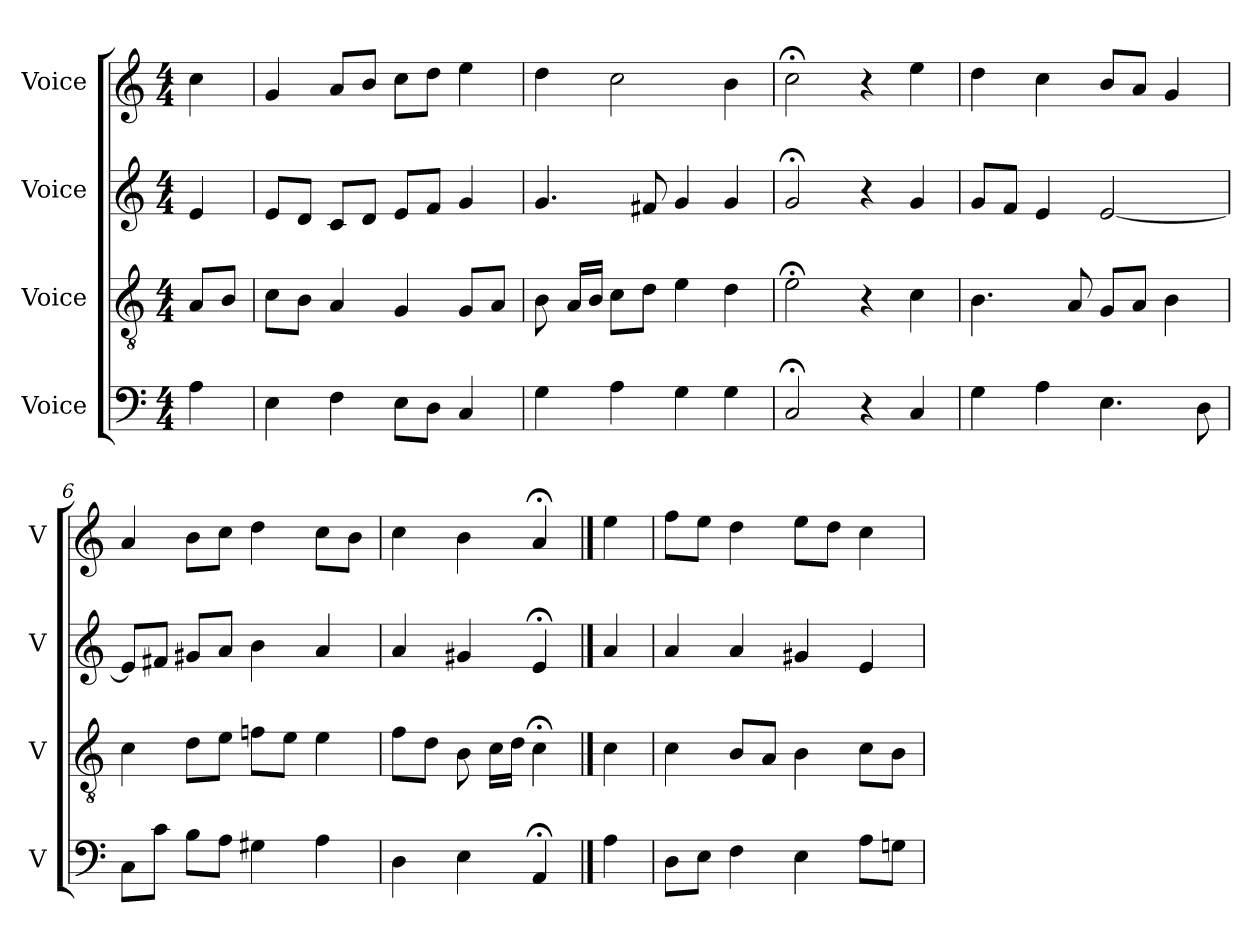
**kern	**kern	**kern	**kern
*part4	*part3	*part2	*part1
*staff4	*staff3	*staff2	*staff1
*I"Voice	*I"Voice	*I"Voice	*I"Voice
*I'V	*I'V	*I'V	*I'V
*clefF4	*clefGv2	*clefG2	*clefG2
*k[]	*k[]	*k[]	*k[]
*M4/4	*M4/4	*M4/4	*M4/4
*MM100	*MM100	*MM100	*MM100
=1	=1	=1	=1
4A\	8A/L	4e/	4cc\
.	8B/J	.	.
=2	=2	=2	=2
4E\	8c\L	8e/L	4g/
.	8B\J	8d/J	.
4F\	4A/	8c/L	8a/L
.	.	8d/J	8b/J
8E\L	4G/	8e/L	8cc\L
8D\J	.	8f/J	8dd\J
4C/	8G/L	4g/	4ee\
.	8A/J	.	.
=3	=3	=3	=3
4G\	8B\	4.g/	4dd\
.	16A/LL	.	.
.	16B/JJ	.	.
4A\	8c\L	.	2cc\
.	8d\J	8f#X/	.
4G\	4e\	4g/	.
4G\	4d\	4g/	4b\
=4	=4	=4	=4
2C;/	2e;\	2g;/	2cc;\
4r	4r	4r	4r
4C/	4c\	4g/	4ee\
=5	=5	=5	=5
4G\	4.B\	8g/L	4dd\
.	.	8f/J	.
4A\	.	4e/	4cc\
.	8A/	.	.
4.E\	8G/L	[2e/	8b/L
.	8A/J	.	8a/J
.	4B\	.	4g/
8D\	.	.	.
=6	=6	=6	=6
8C\L	4c\	8e/L]	4a/
8c\J	.	8f#X/J	.
8B\L	8d\L	8g#X/L	8b\L
8A\J	8e\J	8a/J	8cc\J
4G#X\	8fn\L	4b\	4dd\
.	8e\J	.	.
4A\	4e\	4a/	8cc\L
.	.	.	8b\J
!!LO:LB:g=z
=7	=7	=7	=7
4D\	8f\L	4a/	4cc\
.	8d\J	.	.
4E\	8B\	4g#X/	4b\
.	16c\LL	.	.
.	16d\JJ	.	.
4AA;/	4c;\	4e;/	4a;/
==8	==8	==8	==8
4A\	4c\	4a/	4ee\
=9	=9	=9	=9
8D\L	4c\	4a/	8ff\L
8E\J	.	.	8ee\J
4F\	8B/L	4a/	4dd\
.	8A/J	.	.
4E\	4B\	4g#X/	8ee\L
.	.	.	8dd\J
8A\L	8c\L	4e/	4cc\
8Gn\J	8B\J	.	.
=	=	=	=
*-	*-	*-	*-
